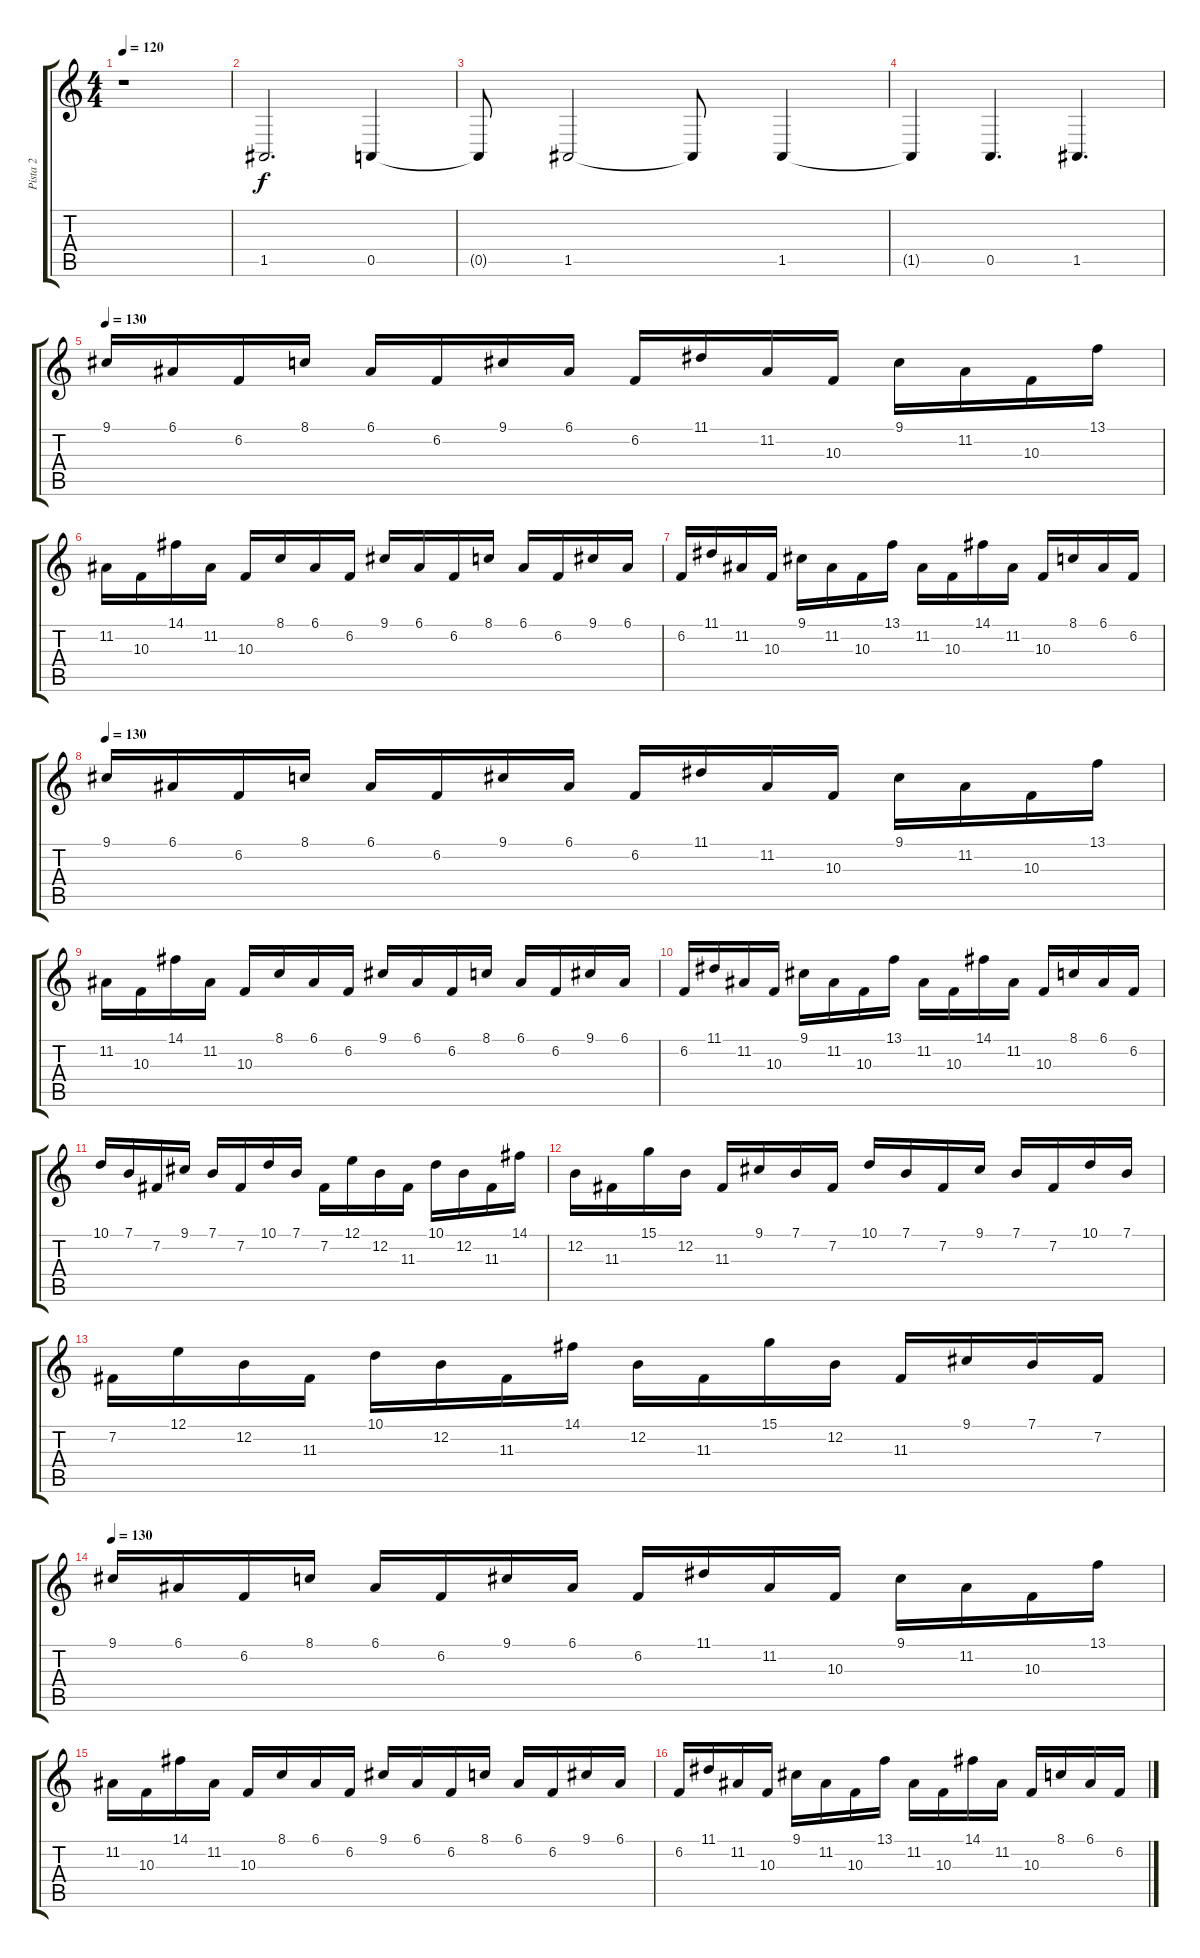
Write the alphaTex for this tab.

\track ("Pista 2" "Pista 2") {instrument choiraahs}
\staff {score tabs}
\tuning (E4 B3 G3 D3 A2 E2) {hide}
\ts (4 4)
\tempo 120
\clef g2
\ks c
r.1{dy ff} |
1.5.2{d dy f instrument choiraahs} 0.5.4 |
0.5{t}.8 1.5.2 1.5{t}.8 1.5.4 |
1.5{t}.4 0.5.4{d} 1.5.4{d} |
\tempo 130
9.1.16{instrument churchorgan} 6.1.16 6.2.16 8.1.16 6.1.16 6.2.16 9.1.16 6.1.16 6.2.16 11.1.16 11.2.16 10.3.16 9.1.16 11.2.16 10.3.16 13.1.16 |
11.2.16 10.3.16 14.1.16 11.2.16 10.3.16 8.1.16 6.1.16 6.2.16 9.1.16 6.1.16 6.2.16 8.1.16 6.1.16 6.2.16 9.1.16 6.1.16 |
6.2.16 11.1.16 11.2.16 10.3.16 9.1.16 11.2.16 10.3.16 13.1.16 11.2.16 10.3.16 14.1.16 11.2.16 10.3.16 8.1.16 6.1.16 6.2.16 |
\tempo 130
9.1.16{instrument churchorgan} 6.1.16 6.2.16 8.1.16 6.1.16 6.2.16 9.1.16 6.1.16 6.2.16 11.1.16 11.2.16 10.3.16 9.1.16 11.2.16 10.3.16 13.1.16 |
11.2.16 10.3.16 14.1.16 11.2.16 10.3.16 8.1.16 6.1.16 6.2.16 9.1.16 6.1.16 6.2.16 8.1.16 6.1.16 6.2.16 9.1.16 6.1.16 |
6.2.16 11.1.16 11.2.16 10.3.16 9.1.16 11.2.16 10.3.16 13.1.16 11.2.16 10.3.16 14.1.16 11.2.16 10.3.16 8.1.16 6.1.16 6.2.16 |
10.1.16 7.1.16 7.2.16 9.1.16 7.1.16 7.2.16 10.1.16 7.1.16 7.2.16 12.1.16 12.2.16 11.3.16 10.1.16 12.2.16 11.3.16 14.1.16 |
12.2.16 11.3.16 15.1.16 12.2.16 11.3.16 9.1.16 7.1.16 7.2.16 10.1.16 7.1.16 7.2.16 9.1.16 7.1.16 7.2.16 10.1.16 7.1.16 |
7.2.16 12.1.16 12.2.16 11.3.16 10.1.16 12.2.16 11.3.16 14.1.16 12.2.16 11.3.16 15.1.16 12.2.16 11.3.16 9.1.16 7.1.16 7.2.16 |
\tempo 130
9.1.16{instrument churchorgan} 6.1.16 6.2.16 8.1.16 6.1.16 6.2.16 9.1.16 6.1.16 6.2.16 11.1.16 11.2.16 10.3.16 9.1.16 11.2.16 10.3.16 13.1.16 |
11.2.16 10.3.16 14.1.16 11.2.16 10.3.16 8.1.16 6.1.16 6.2.16 9.1.16 6.1.16 6.2.16 8.1.16 6.1.16 6.2.16 9.1.16 6.1.16 |
6.2.16 11.1.16 11.2.16 10.3.16 9.1.16 11.2.16 10.3.16 13.1.16 11.2.16 10.3.16 14.1.16 11.2.16 10.3.16 8.1.16 6.1.16 6.2.16
